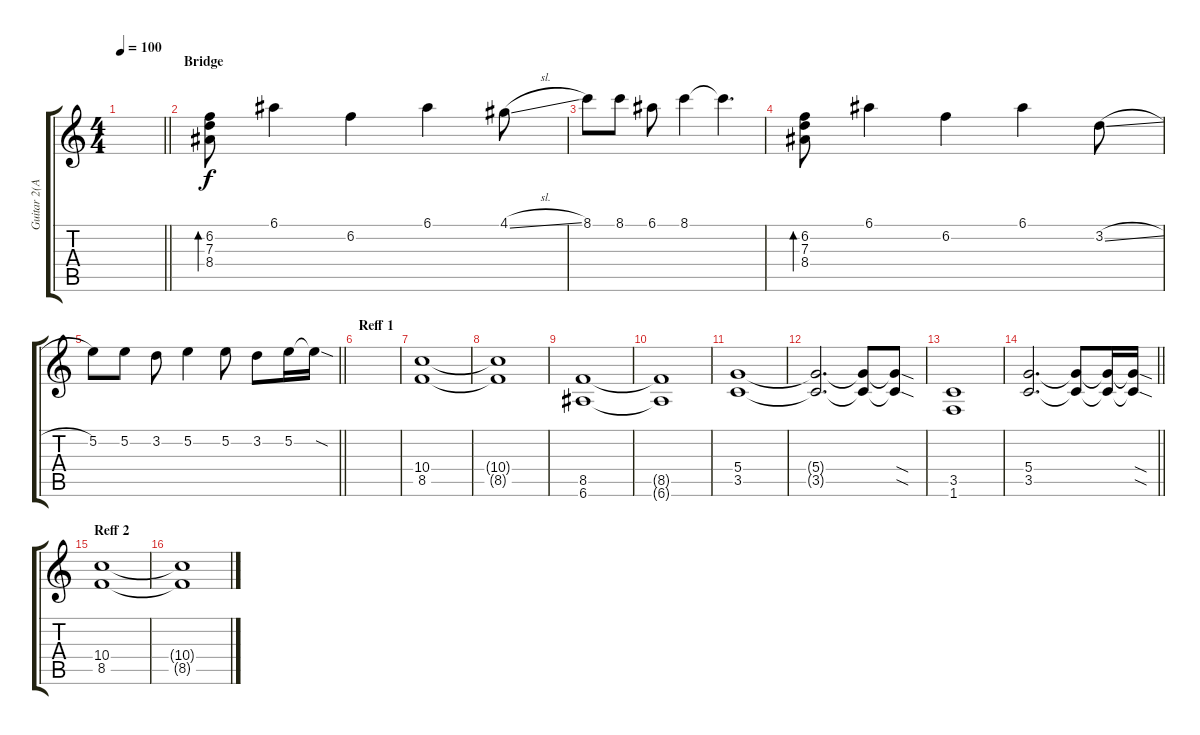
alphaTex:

\track ("Guitar 2(Apoy)" "Guitar 2(A") {instrument overdrivenguitar}
\staff {score tabs}
\tuning (E4 B3 G3 D3 A2 E2) {hide}
\ts (4 4)
\tempo 100
\clef g2
\barLineRight lightlight
\ks c
|
\section ("" "Bridge")
(6.2 7.3 8.4).8{bd 120 volume 12} 6.1.4 6.2.4 6.1.4 4.1{sl}.8 |
8.1.8 8.1.8 6.1.8 8.1.4 8.1{t}.4{d} |
(6.2 7.3 8.4).8{bd 120} 6.1.4 6.2.4 6.1.4 3.2{sl}.8 |
\barLineRight lightlight
5.2.8 5.2.8 3.2.8 5.2.4 5.2.8 3.2.8 5.2.16 5.2{sod t}.16 |
\section ("" "Reff 1")
|
(10.4 8.5).1 |
(10.4{t} 8.5{t}).1 |
(8.5 6.6).1 |
(8.5{t} 6.6{t}).1 |
(5.4 3.5).1 |
(5.4{t} 3.5{t}).2{d} (5.4{t} 3.5{t}).8 (5.4{sod t} 3.5{sod t}).8 |
(3.5 1.6).1 |
\barLineRight lightlight
(5.4 3.5).2{d} (5.4{t} 3.5{t}).8 (5.4{t} 3.5{t}).16 (5.4{sod t} 3.5{sod t}).16 |
\section ("" "Reff 2")
(10.4 8.5).1 |
(10.4{t} 8.5{t}).1
